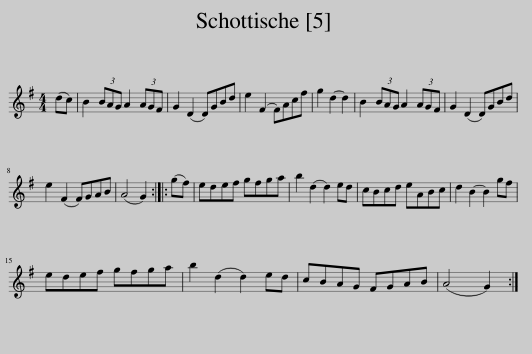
X:1
L:1/8
M:4/4
I:linebreak $
K:G
V:1 treble
V:1
 (dc) | B2 (3BAG A2 (3AGF | G2 (D2 D)GBd | e2 (F2 F)Acf | g2 d2- d2 | %5
 B2 (3BAG A2 (3AGF | G2 (D2 D)GBd |$ e2 (F2 F)GAB | (A4 G2) :: (gf) | %10
 edef gfga | b2 (d2 d2) ed | cBcd eABc | d2 B2- B2 gf |$ edef gfga | %15
 b2 (d2 d2) ed | cBAG FGAB | (A4 G2) :| %18
